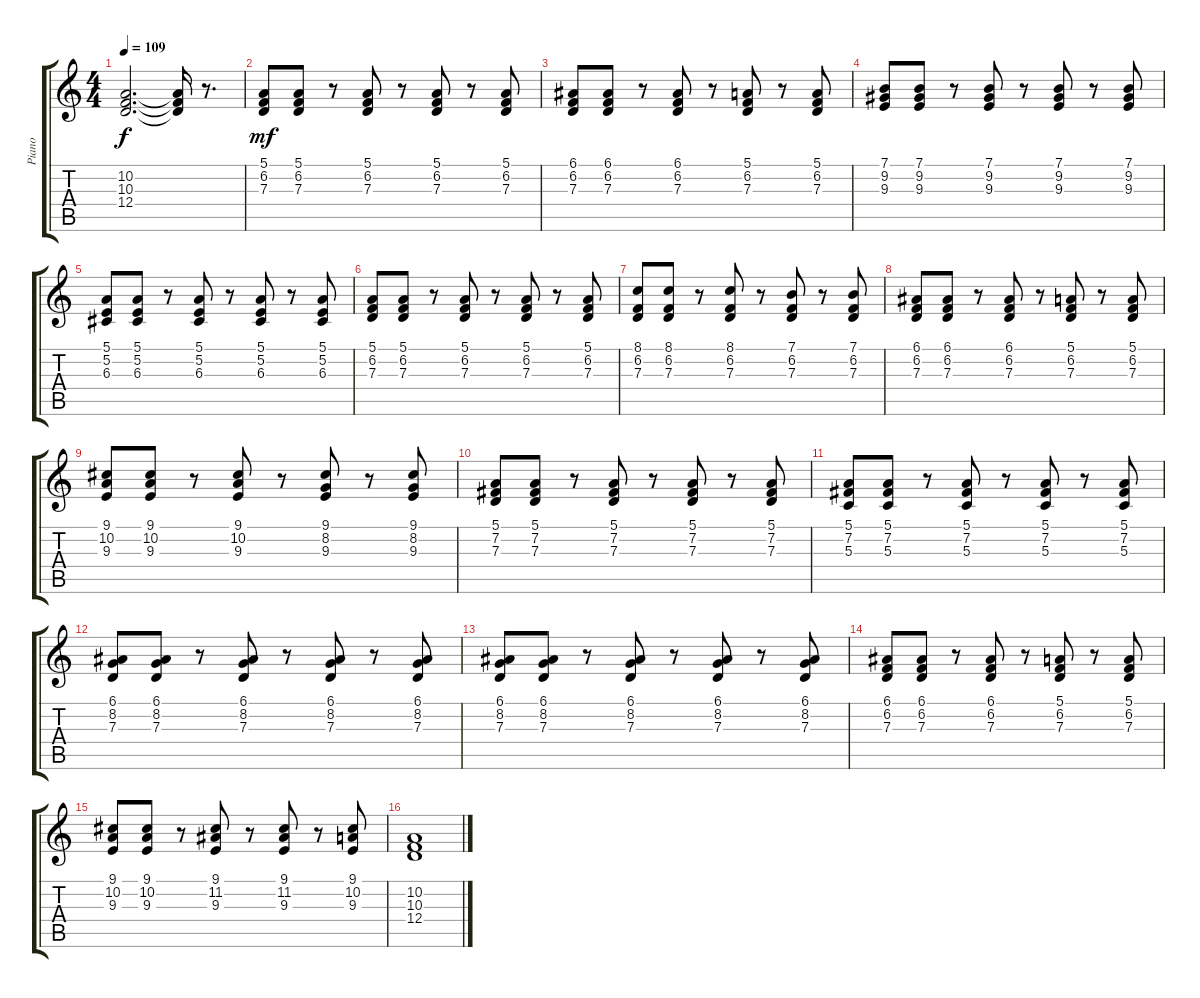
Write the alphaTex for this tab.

\track ("Piano" "Piano") {instrument electricpiano1}
\staff {score tabs}
\tuning (E4 B3 G3 D3 A2 E2) {hide}
\ts (4 4)
\tempo 109
\clef g2
\ks c
(10.2{t} 10.3{t} 12.4{t}).2{d dy f} (10.2{t} 10.3{t} 12.4{t}).16 r.8{d} |
(5.1 6.2 7.3).8{dy mf} (5.1 6.2 7.3).8 r.8 (5.1 6.2 7.3).8 r.8 (5.1 6.2 7.3).8 r.8 (5.1 6.2 7.3).8 |
(6.1 6.2 7.3).8 (6.1 6.2 7.3).8 r.8 (6.1 6.2 7.3).8 r.8 (5.1 6.2 7.3).8 r.8 (5.1 6.2 7.3).8 |
(7.1 9.2 9.3).8 (7.1 9.2 9.3).8 r.8 (7.1 9.2 9.3).8 r.8 (7.1 9.2 9.3).8 r.8 (7.1 9.2 9.3).8 |
(5.1 5.2 6.3).8 (5.1 5.2 6.3).8 r.8 (5.1 5.2 6.3).8 r.8 (5.1 5.2 6.3).8 r.8 (5.1 5.2 6.3).8 |
(5.1 6.2 7.3).8 (5.1 6.2 7.3).8 r.8 (5.1 6.2 7.3).8 r.8 (5.1 6.2 7.3).8 r.8 (5.1 6.2 7.3).8 |
(8.1 6.2 7.3).8 (8.1 6.2 7.3).8 r.8 (8.1 6.2 7.3).8 r.8 (7.1 6.2 7.3).8 r.8 (7.1 6.2 7.3).8 |
(6.1 6.2 7.3).8 (6.1 6.2 7.3).8 r.8 (6.1 6.2 7.3).8 r.8 (5.1 6.2 7.3).8 r.8 (5.1 6.2 7.3).8 |
(9.1 10.2 9.3).8 (9.1 10.2 9.3).8 r.8 (9.1 10.2 9.3).8 r.8 (9.1 8.2 9.3).8 r.8 (9.1 8.2 9.3).8 |
(5.1 7.2 7.3).8 (5.1 7.2 7.3).8 r.8 (5.1 7.2 7.3).8 r.8 (5.1 7.2 7.3).8 r.8 (5.1 7.2 7.3).8 |
(5.1 7.2 5.3).8 (5.1 7.2 5.3).8 r.8 (5.1 7.2 5.3).8 r.8 (5.1 7.2 5.3).8 r.8 (5.1 7.2 5.3).8 |
(6.1 8.2 7.3).8 (6.1 8.2 7.3).8 r.8 (6.1 8.2 7.3).8 r.8 (6.1 8.2 7.3).8 r.8 (6.1 8.2 7.3).8 |
(6.1 8.2 7.3).8 (6.1 8.2 7.3).8 r.8 (6.1 8.2 7.3).8 r.8 (6.1 8.2 7.3).8 r.8 (6.1 8.2 7.3).8 |
(6.1 6.2 7.3).8 (6.1 6.2 7.3).8 r.8 (6.1 6.2 7.3).8 r.8 (5.1 6.2 7.3).8 r.8 (5.1 6.2 7.3).8 |
(9.1 10.2 9.3).8 (9.1 10.2 9.3).8 r.8 (9.1 11.2 9.3).8 r.8 (9.1 11.2 9.3).8 r.8 (9.1 10.2 9.3).8 |
(10.2 10.3 12.4).1
